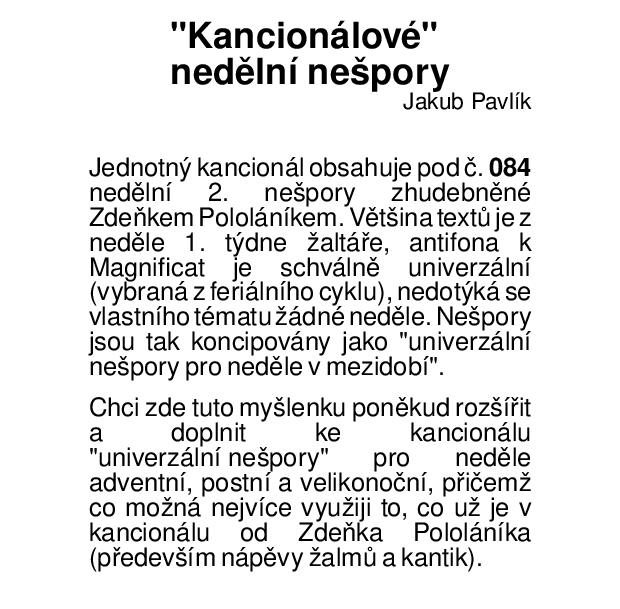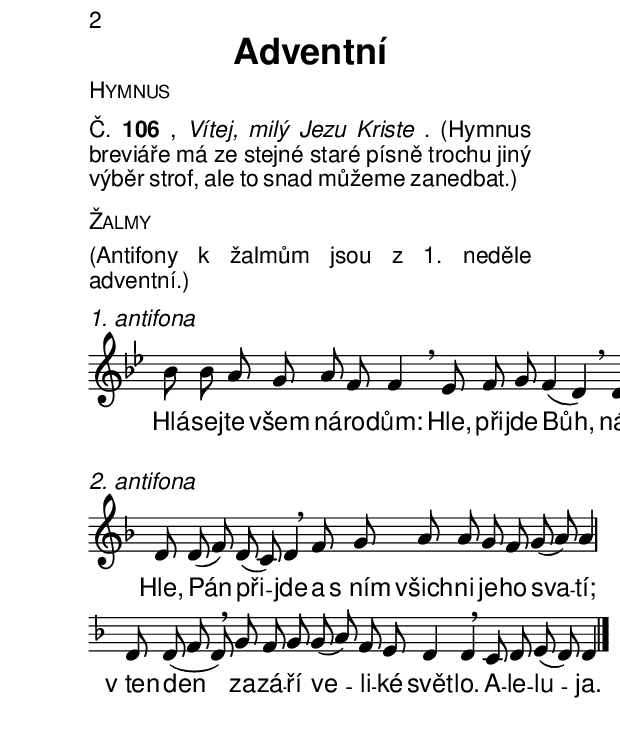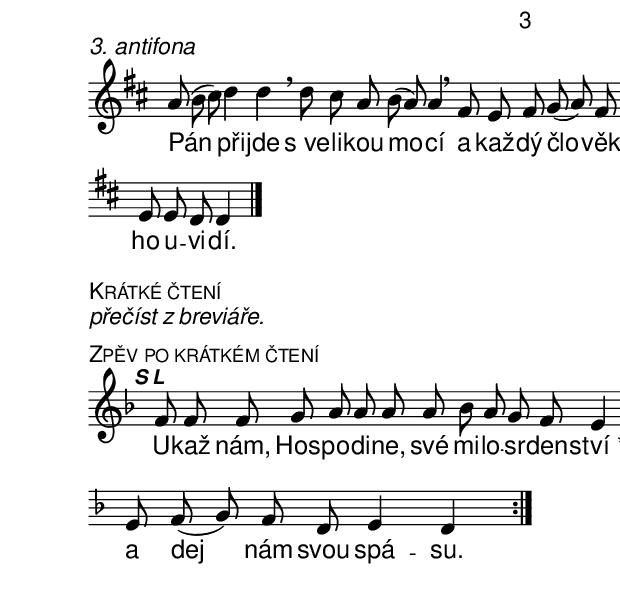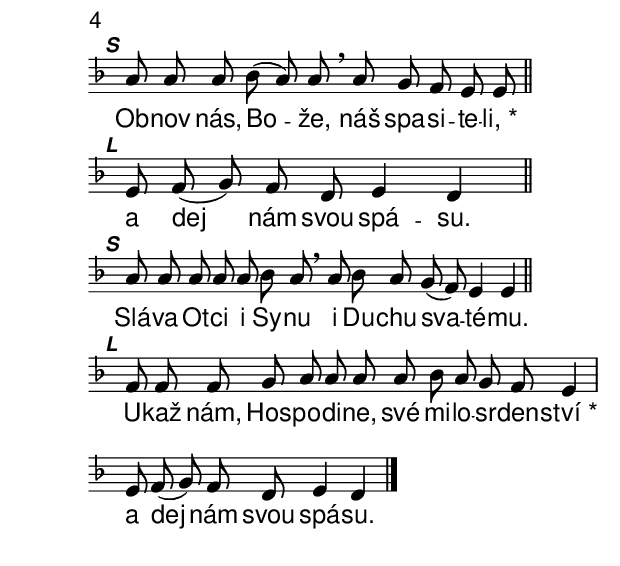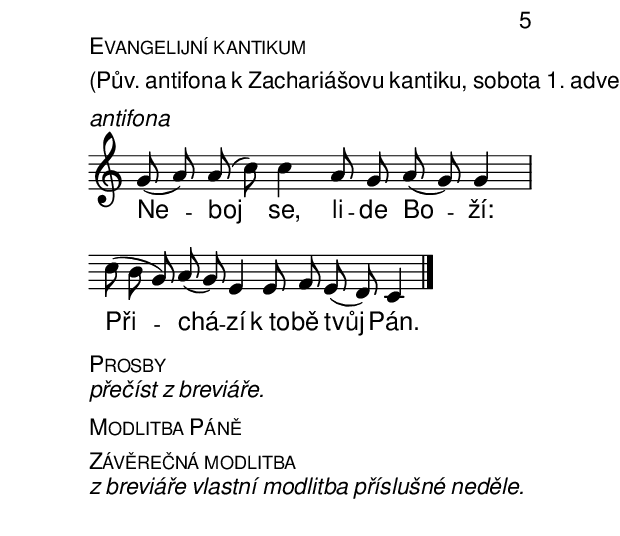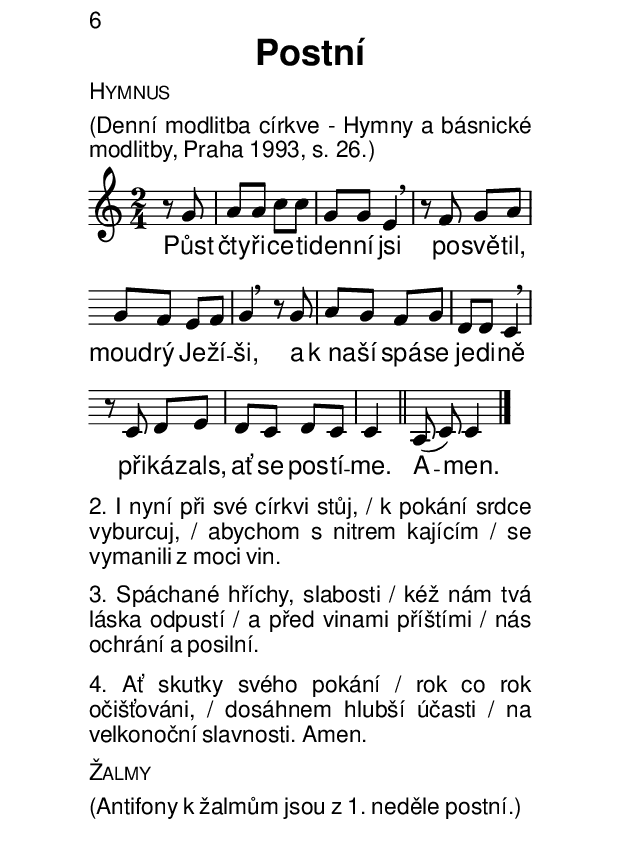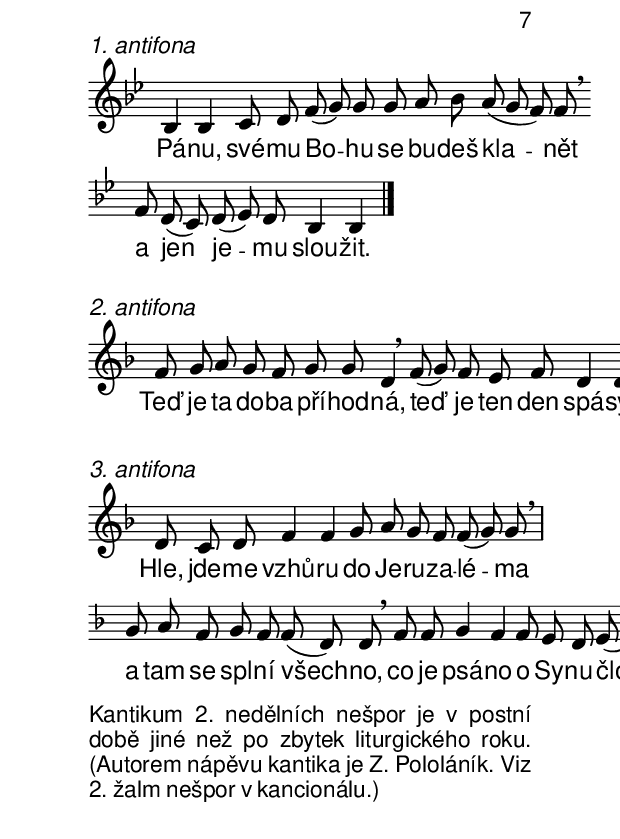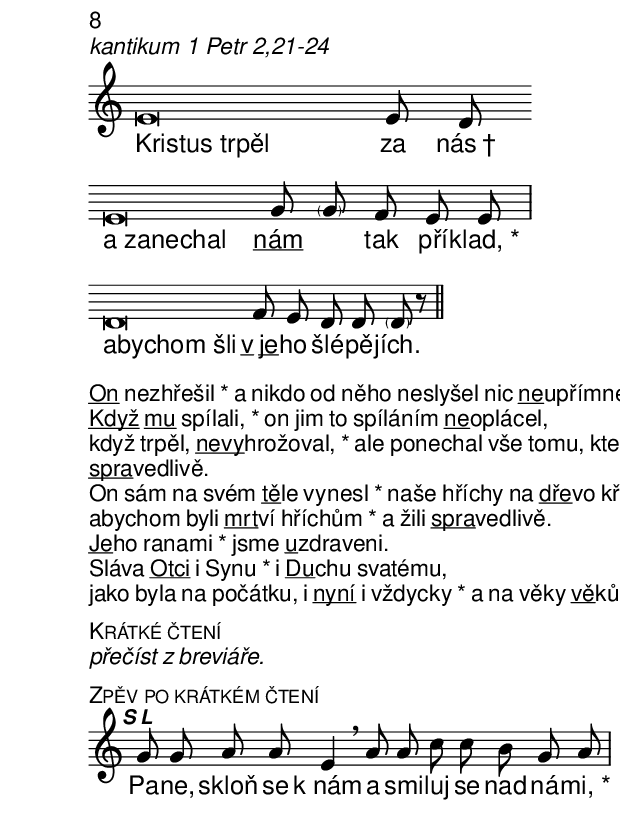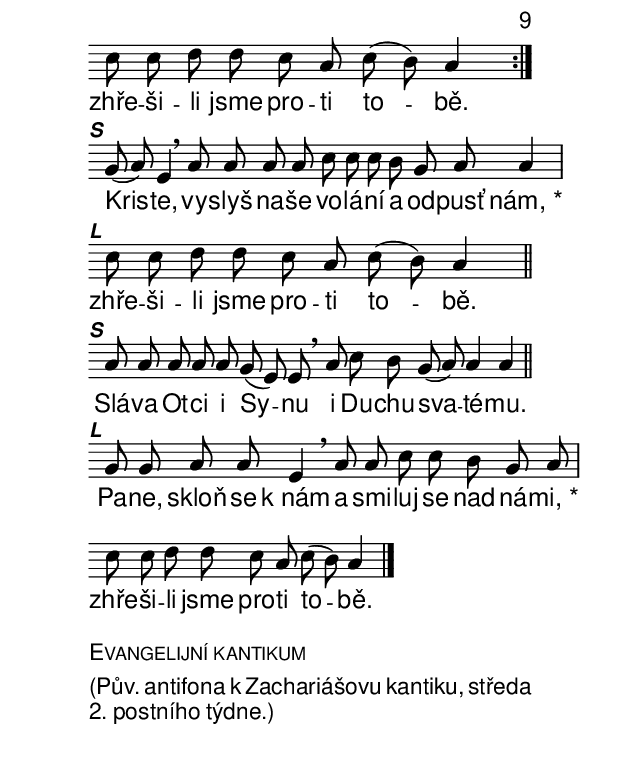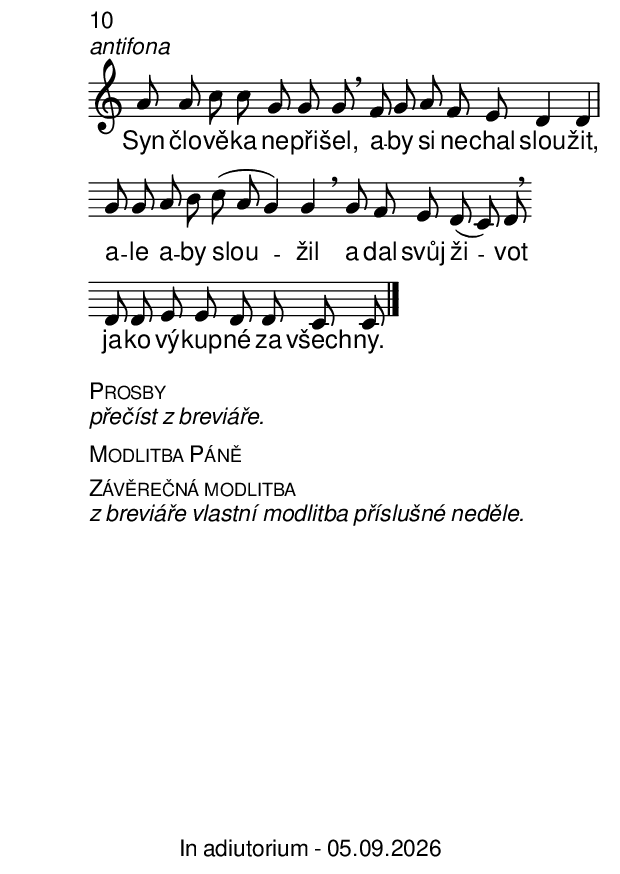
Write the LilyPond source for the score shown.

\version "2.15.40"

\include "spolecne.ly"
\include "dilyresponsorii.ly"

\header {
  title = \markup\column{ "\"Kancionálové\"" "nedělní nešpory" } 
  composer = "Jakub Pavlík"
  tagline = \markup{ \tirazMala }
}

myStaffSize = #16
#(set-global-staff-size myStaffSize)

\paper {
  #(set-paper-size "a6")
  
  % Bezpatkovy font jako v kancionalu
  #(define fonts
    (make-pango-font-tree 
                          "Helvetica"
                          "Helvetica"
                          "Courier"
     (/ myStaffSize 20)))
  
  scoreTitleMarkup = \markup\italic{ 
    \fromproperty #'header:quid 
  }
}

\layout {
  indent = 0\cm
  short-indent = 0\cm
  
  \context {
    \Staff
    \remove Custos_engraver % pridano ve spolecne.ly
  }
}

%% nadpisy oddilu
Hymnus = \markup\smallCaps{Hymnus}
Zalmy = \markup\smallCaps{Žalmy}
Cteni = \markup\column{
  \line\smallCaps{Krátké čtení}
  \line\italic{přečíst z breviáře.}
}
Responsorium = \markup\smallCaps{Zpěv po krátkém čtení}
Magnificat = \markup\smallCaps{Evangelijní kantikum}
Prosby = \markup\column{
  \line{\smallCaps{Prosby}}
  \line{\italic{přečíst z breviáře.}}
}
OtceNas = \markup\smallCaps{Modlitba Páně}
Modlitba = \markup\column{
  \line{\smallCaps{Závěrečná modlitba}}
  \line{\italic{z breviáře vlastní modlitba příslušné neděle.}}
}

%% "hudebni nastaveni" antifon podle napevu zalmu v kancionalu
antI = { \key bes \major }
antII = { \key d \minor }
antIII = { \key d \major }
antIIIpostni = {} % musim napev kantika slozit sam
antMagnificat = { \key c \major }

%% v kancionalu zavedene znacky, kdo co ma zpivat
znSchola = \markup\small\bold\italic{S}
znLid = \markup\small\bold\italic{L}

choralniRezimKancional = {
  % nepsat predznamenani tempa (neni tempo)
  \override Score.TimeSignature #'stencil = ##f
  
  % nedelat taktove cary    
  \cadenzaOn
  
  % vzdycky vypsat becka
  \accidentalStyle "forget"
}

\markup\justify\large{
  \vspace #2
  Jednotný kancionál obsahuje pod č. \bold{084} nedělní 2. nešpory zhudebněné Zdeňkem
  Pololáníkem. Většina textů je z neděle 1. týdne žaltáře,
  antifona k Magnificat je schválně univerzální
  (vybraná z feriálního cyklu), nedotýká se vlastního
  tématu žádné neděle. Nešpory jsou tak koncipovány jako "\"univerzální"
  nešpory pro neděle v "mezidobí\"."
}
\markup\justify\large{
  Chci zde tuto myšlenku poněkud rozšířit a doplnit
  ke kancionálu "\"univerzální nešpory\"" pro neděle adventní, postní a velikonoční,
  přičemž co možná nejvíce využiji to, co už je v kancionálu
  od Zdeňka Pololáníka (především nápěvy žalmů a kantik).
}

\bookpart {
  \header {
    title = "Adventní"
    composer = "" % ne ze bych ty zpevy neslozil, ale staci, ze je to napsano
    % na titulni strance.
  }
  
  \markup\Hymnus
  
  \markup\justify{
    Č. \bold{106}, \italic{Vítej, milý Jezu Kriste}.
    (Hymnus breviáře má ze stejné staré písně trochu jiný výběr strof,
    ale to snad můžeme zanedbat.)
  }
  
  \markup\Zalmy
  
  %{ VZOR:
     
  \score {
    \relative c' {
      \choralniRezimKancional
      
    }
    \addlyrics {
      
    }
    \header {
      quid = ". antifona"
      psalmus = ""
      id = ""
    }
  }
  %}
  
  \markup\justify{
    (Antifony k žalmům jsou z 1. neděle adventní.)
  }
  
  \score {
    \relative c'' {
      \choralniRezimKancional
      \antI
      bes8 bes a g a f f4 \breathe es8 f g f4( d) \breathe
      d8 c bes bes \bar "|."
    }
    \addlyrics {
      Hlá -- sej -- te všem ná -- ro -- dům:
      Hle, při -- jde Bůh, náš Spa -- si -- tel.
    }
    \header {
      quid = "1. antifona"
      psalmus = "Žalm 110"
      id = ""
    }
  }
  
  \score {
    \relative c' {
      \choralniRezimKancional
      \antII
      d8 d( f) d( c) d4 \breathe 
      f8 g a a g f g( a) a4 \bar "|"
      d,8 d( f d) \breathe g f g g( a) f e d4 d \breathe
      c8 d e( d) d4 \bar "|."
    }
    \addlyrics {
      Hle, Pán při -- jde 
      a s_ním všich -- ni je -- ho sva -- tí;
      v_ten den za -- zá -- ří ve -- li -- ké svět -- lo.
      A -- le -- lu -- ja.
    }
    \header {
      quid = "2. antifona"
      psalmus = "Žalm 114"
      id = ""
    }
  }
  
  \score {
    \relative c'' {
      \choralniRezimKancional
      \antIII
      a8( b cis) d4 d \breathe d8 cis a b( a) a4 \breathe
      fis8 e fis g( a) fis \bar "" e e d d4 \bar "|."
    }
    \addlyrics {
      Pán při -- jde s_ve -- li -- kou mo -- cí
      a kaž -- dý člo -- věk ho u -- vi -- dí.
    }
    \header {
      quid = "3. antifona"
      psalmus = "kantikum Zj 19"
      id = ""
    }
  }
  
  \markup\Cteni
  
  \markup\Responsorium
  
  \score {
    \relative c' {
      \choralniRezimKancional
      \key d \minor
      
      % R
      \mark\markup{\znSchola \znLid}
      \repeat volta 2 { 
        f8 f f g a a a a bes a g f e4 \bar "|" 
        e8 f( g) f d e4 d
      }
      % V
      \mark\markup{\znSchola} 
      a'8 a a bes( a) a \breathe a g f e e \bar "||"
      % R
      \mark\markup{\znLid} 
      e8 f( g) f d e4 d \bar "||"
      % Slava
      \mark\markup{\znSchola} 
      a'8 a a a a bes a \breathe a bes a g( f) e4 e \bar "||"
      % R
      \mark\markup{\znLid} 
      f8 f f g a a a a bes a g f e4 \bar "|" 
      e8 f( g) f d e4 d \bar "|."
    }
    \addlyrics {
      U -- kaž nám, Hos -- po -- di -- ne, své mi -- lo -- sr -- den -- ství_*
      a dej nám svou spá -- su.
      Ob -- nov nás, Bo -- že, náš spa -- si -- te -- li,_*
      a dej nám svou spá -- su.
      \textRespDoxologie
      U -- kaž nám, Hos -- po -- di -- ne, své mi -- lo -- sr -- den -- ství_*
      a dej nám svou spá -- su.
    }
    \header {
      quid = ""
      id = ""
    }
  }
  
  \pageBreak % ZLOM
  
  \markup\Magnificat
  
  \markup{(Pův. antifona k Zachariášovu kantiku, sobota 1. adventního týdne.)}
  
  \score {
    \relative c'' {
      \choralniRezimKancional
      \antMagnificat
      g8( a) a( c) c4 a8 g a( g) g4 \bar "|"
      c8( b g) a( g) e4 e8 f e( d) c4 \bar "|."
    }
    \addlyrics {
      Ne -- boj se, li -- de Bo -- ží:
      Při -- chá -- zí k_to -- bě tvůj Pán.
      A -- le -- lu -- ja.
    }
    \header {
      quid = "antifona"
      psalmus = ""
      id = ""
    }
  }
  
  \markup\Prosby
  
  \markup\OtceNas
  
  \markup\Modlitba
}

\bookpart {
  \header {
    title = "Postní"
    composer = ""
  }
  
  \markup\Hymnus
  
  \markup\justify{(Denní modlitba církve - Hymny a básnické modlitby, Praha 1993, "s. 26.)"}
  
  \score {
    \relative c'' {
      % \choralniRezimKancional
      \time 2/4
      \partial 4
      r8 g8 a a c c g g e4 \breathe
      r8 f8 g a g f e f g4 \breathe \bar ""
      r8 g8 a g f g d d c4 \breathe
      r8 c8 d e d c d c c4 \bar "||" \cadenzaOn a8( c) c4 \bar "|."
    }
    \addlyrics {
      Půst čty -- ři -- ce -- ti -- den -- ní jsi
      po -- svě -- til, moud -- rý Je -- ží -- ši,
      a k_na -- ší spá -- se je -- di -- ně
      při -- ká -- zals, ať se pos -- tí -- me. A -- men.
    }
    \header {
      quid = ""
      psalmus = ""
      id = ""
    }
  }
  
  \markup\justify{
    2. I nyní při své církvi stůj, / k pokání srdce vyburcuj, /
    abychom s nitrem kajícím / se vymanili z moci vin.
  }
  \markup\justify{
    3. Spáchané hříchy, slabosti / kéž nám tvá láska odpustí /
    a před vinami příštími / nás ochrání a posilní.
  }
  \markup\justify{
    4. Ať skutky svého pokání / rok co rok očišťováni, /
    dosáhnem hlubší účasti / na velkonoční slavnosti. Amen.
  }
  
  \markup\Zalmy
  
  \markup\justify{
    (Antifony k žalmům jsou z 1. neděle postní.)
  }
  
  \score {
    \relative c' {
      \choralniRezimKancional
      \antI
      bes4 bes c8 d f( g) g g a bes a( g f) f \breathe \bar ""
      f8 d( c) d( es) d bes4 bes \bar "|."
    }
    \addlyrics {
      Pá -- nu, své -- mu Bo -- hu se bu -- deš kla -- nět
      a jen je -- mu slou -- žit.
    }
    \header {
      quid = "1. antifona"
      psalmus = ""
      id = ""
    }
  }
  
  \score {
    \relative c' {
      \choralniRezimKancional
      \antII
      f8 g a g f g g d4 \breathe f8( g) f e f d4 d \bar "|."
    }
    \addlyrics {
      Teď je ta do -- ba pří -- hod -- ná,
      teď je ten den spá -- sy.
    }
    \header {
      quid = "2. antifona"
      psalmus = ""
      id = ""
    }
  }
  
  \score {
    \relative c' {
      \choralniRezimKancional
      \antII % antifona je sice III, ale kantikum nize je na stejny napev
      % jako zalm 2.
      d8 c d f4 f g8 a g f f( g) g \breathe \bar "|"
      g8 a f g f f( d) d \breathe
      f8 f g4 f f8 e d e( f) d d \bar "|."
    }
    \addlyrics {
      Hle, jde -- me vzhů -- ru do Je -- ru -- za -- lé -- ma
      a tam se spl -- ní všech -- no,
      co je psá -- no o Sy -- nu člo -- vě -- ka.
    }
    \header {
      quid = "3. antifona"
      psalmus = ""
      id = ""
    }
  }
  
  \markup\justify{
    Kantikum 2. nedělních nešpor je v postní době jiné než
    po zbytek liturgického roku. 
    (Autorem nápěvu kantika je Z. Pololáník. Viz 2. žalm nešpor
    v kancionálu.)
  }
  
  \score {
    \relative c' {
      \choralniRezimKancional
      e\breve e8 d \bar ":"
      e\breve g8 \parenthesize g f e e \bar "|"
      d\breve f8 e d d \parenthesize d r \bar "||"
    }
    \addlyrics {
      \once \override LyricText #'self-alignment-X = #LEFT
      "Kristus trpěl" za \markup{nás \Dagger}
      \once \override LyricText #'self-alignment-X = #LEFT
      "a zanechal" \markup\underline{nám} \skip1 tak pří -- klad,_*
      \once \override LyricText #'self-alignment-X = #LEFT
      "abychom šli" \markup\underline{v je} -- ho šlé -- pě -- jích.
    }
    \header {
      quid = "kantikum 1 Petr 2,21-24"
      psalmus = ""
      id = ""
    }
  }
  
  \markup\column{
    \line{\underline{On} nezhřešil * 
          a nikdo od něho neslyšel nic \concat{\underline{ne}upřímného.}}
    \line{\underline{Když mu} spílali, *
          on jim to spíláním \concat{\underline{ne}oplácel,}}
    \line{když trpěl, \concat{\underline{nevy}hrožoval,} * 
          ale ponechal vše tomu, který soudí }
    \line{\concat{\underline{spra}vedlivě.}}
    \line{On sám na svém \concat{\underline{tě}le} vynesl *
          naše hříchy na \concat{\underline{dře}vo} kříže,}
    \line{abychom byli \concat{\underline{mrt}ví} hříchům *
          a žili \concat{\underline{spra}vedlivě.}}
    \line{\concat{\underline{Je}ho} ranami *
          jsme \concat{\underline{u}zdraveni.}}
    \line{Sláva \underline{Otci} i Synu * 
          i \concat{\underline{Du}chu} svatému,}
    \line{jako byla na počátku, i \underline{nyní} i vždycky * 
          a na věky \concat{\underline{vě}ků.} Amen.}
  }
  
  \markup\Cteni
  
  \markup\Responsorium
  
  \score {
    \relative c'' {
      \choralniRezimKancional
      
      % R
      \mark\markup{\znSchola \znLid}
      \repeat volta 2 {
      g8 g a a e4 \breathe a8 a c c b g a \bar "|"
      c8 c d d c a c( b) a4 
      }
      % V
      \mark\markup{\znSchola}
      g8( a) e4 \breathe a8 a a a c c c b g a a4 \bar "|"
      % R
      \mark\markup{\znLid}
      c8 c d d c a c( b) a4 \bar "||"
      % Slava
      \mark\markup{\znSchola}
      a8 a a a a g( e) e \breathe a c b g( a) a4 a \bar "||"
      % R
      \mark\markup{\znLid}
      g8 g a a e4 \breathe a8 a c c b g a \bar "|"
      c8 c d d c a c( b) a4 \bar "|."
    }
    \addlyrics {
      Pa -- ne, skloň se k_nám a smi -- luj se nad ná -- mi,_*
      zhře -- ši -- li jsme pro -- ti to -- bě.
  
      Kris -- te, vy -- slyš na -- še vo -- lá -- ní a od -- pusť nám,_*
      zhře -- ši -- li jsme pro -- ti to -- bě.
      \textRespDoxologie
      
      Pa -- ne, skloň se k_nám a smi -- luj se nad ná -- mi,_*
      zhře -- ši -- li jsme pro -- ti to -- bě.
    }
    \header {
      quid = ""
      id = ""
    }
  }
  
  \markup\Magnificat
  
  \markup\justify{
    (Pův. antifona k Zachariášovu kantiku, středa 2. postního týdne.)
  }
  
  \score {
    \relative c'' {
      \choralniRezimKancional
      \antMagnificat
      a8 a c c g g g \breathe 
      f g a f e d4 d \bar "|"
      g8 g a b c( a g4) g \breathe g8 f e d( c) d \breathe \bar"" d d e e d d c c \bar "|."
    }
    \addlyrics {
      Syn člo -- vě -- ka ne -- při -- šel,
      a -- by si ne -- chal slou -- žit,
      a -- le a -- by slou -- žil
      a dal svůj ži -- vot ja -- ko vý -- kup -- né za všech -- ny.
    }
    \header {
      quid = "antifona"
      psalmus = ""
      id = ""
    }
  }
  
  \markup\Prosby
  
  \markup\OtceNas
  
  \markup\Modlitba
}
